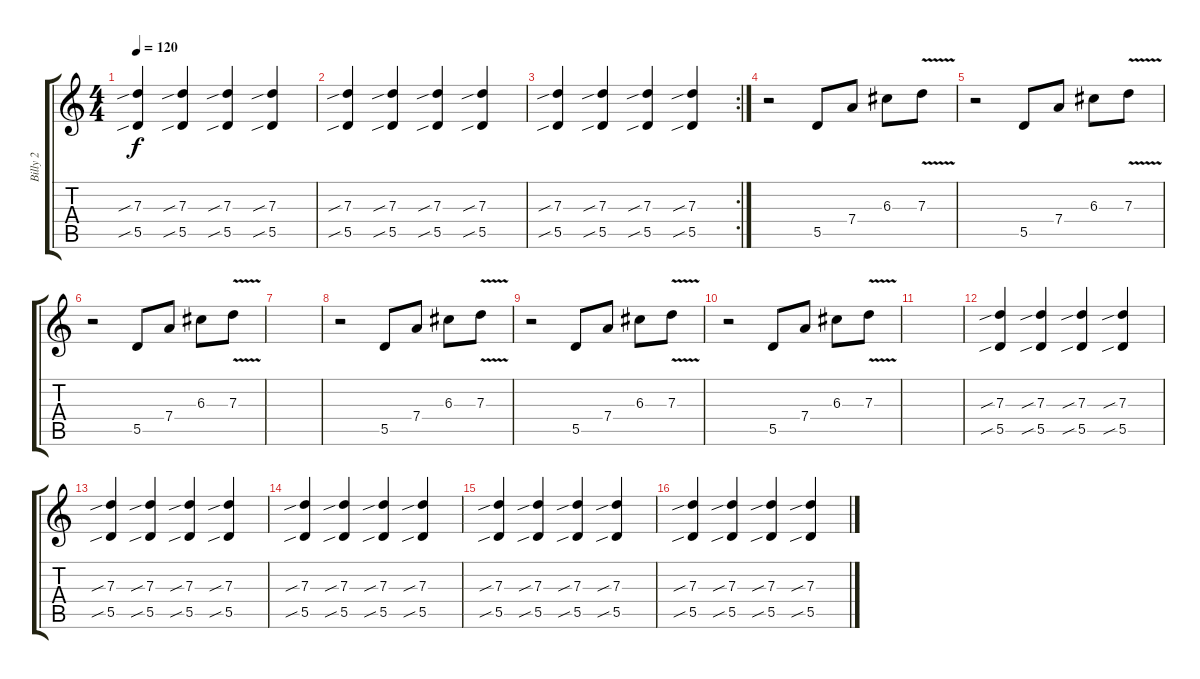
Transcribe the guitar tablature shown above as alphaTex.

\track ("Billy 2" "Billy 2") {instrument overdrivenguitar}
\staff {score tabs}
\tuning (E4 B3 G3 D3 A2 E2) {hide}
\ts (4 4)
\tempo 120
\clef g2
\ks c
(7.3{sib} 5.5{sib}).4{dy f} (7.3{sib} 5.5{sib}).4 (7.3{sib} 5.5{sib}).4 (7.3{sib} 5.5{sib}).4 |
(7.3{sib} 5.5{sib}).4 (7.3{sib} 5.5{sib}).4 (7.3{sib} 5.5{sib}).4 (7.3{sib} 5.5{sib}).4 |
\rc 2
(7.3{sib} 5.5{sib}).4 (7.3{sib} 5.5{sib}).4 (7.3{sib} 5.5{sib}).4 (7.3{sib} 5.5{sib}).4 |
r.2{volume 5 instrument overdrivenguitar} 5.5.8 7.4.8 6.3.8 7.3{v}.8 |
r.2 5.5.8 7.4.8 6.3.8 7.3{v}.8 |
r.2 5.5.8 7.4.8 6.3.8 7.3{v}.8 |
|
r.2 5.5.8 7.4.8 6.3.8 7.3{v}.8 |
r.2 5.5.8 7.4.8 6.3.8 7.3{v}.8 |
r.2 5.5.8 7.4.8 6.3.8 7.3{v}.8 |
|
(7.3{sib} 5.5{sib}).4{volume 9 instrument distortionguitar} (7.3{sib} 5.5{sib}).4 (7.3{sib} 5.5{sib}).4 (7.3{sib} 5.5{sib}).4 |
(7.3{sib} 5.5{sib}).4 (7.3{sib} 5.5{sib}).4 (7.3{sib} 5.5{sib}).4 (7.3{sib} 5.5{sib}).4 |
(7.3{sib} 5.5{sib}).4 (7.3{sib} 5.5{sib}).4 (7.3{sib} 5.5{sib}).4 (7.3{sib} 5.5{sib}).4 |
(7.3{sib} 5.5{sib}).4 (7.3{sib} 5.5{sib}).4 (7.3{sib} 5.5{sib}).4 (7.3{sib} 5.5{sib}).4 |
(7.3{sib} 5.5{sib}).4 (7.3{sib} 5.5{sib}).4 (7.3{sib} 5.5{sib}).4 (7.3{sib} 5.5{sib}).4
